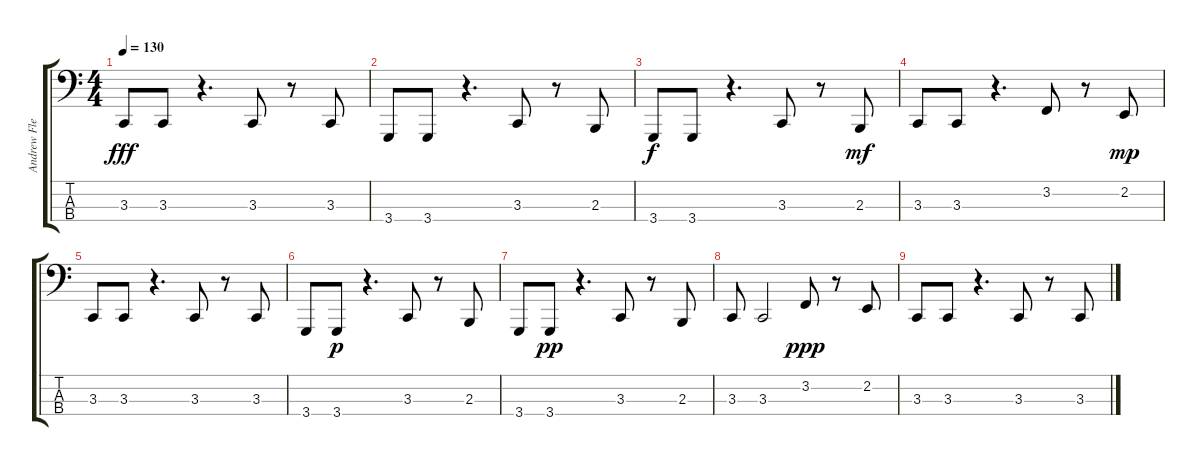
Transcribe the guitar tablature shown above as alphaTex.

\track ("Andrew Fletcher" "Andrew Fle") {instrument synthbrass1}
\staff {score tabs}
\tuning (G2 D2 A1 E1) {hide}
\ts (4 4)
\tempo 130
\clef f4
\ks c
3.3.8{dy fff} 3.3.8 r.4{d} 3.3.8 r.8 3.3.8 |
3.4.8 3.4.8 r.4{d} 3.3.8 r.8 2.3.8 |
3.4.8{dy f} 3.4.8 r.4{d} 3.3.8 r.8 2.3.8{dy mf} |
3.3.8 3.3.8 r.4{d} 3.2.8 r.8 2.2.8{dy mp} |
3.3.8 3.3.8 r.4{d} 3.3.8 r.8 3.3.8 |
3.4.8 3.4.8{dy p} r.4{d} 3.3.8 r.8 2.3.8 |
3.4.8 3.4.8{dy pp} r.4{d} 3.3.8 r.8 2.3.8 |
3.3.8 3.3.2 3.2.8{dy ppp} r.8 2.2.8 |
3.3.8 3.3.8 r.4{d} 3.3.8 r.8 3.3.8
